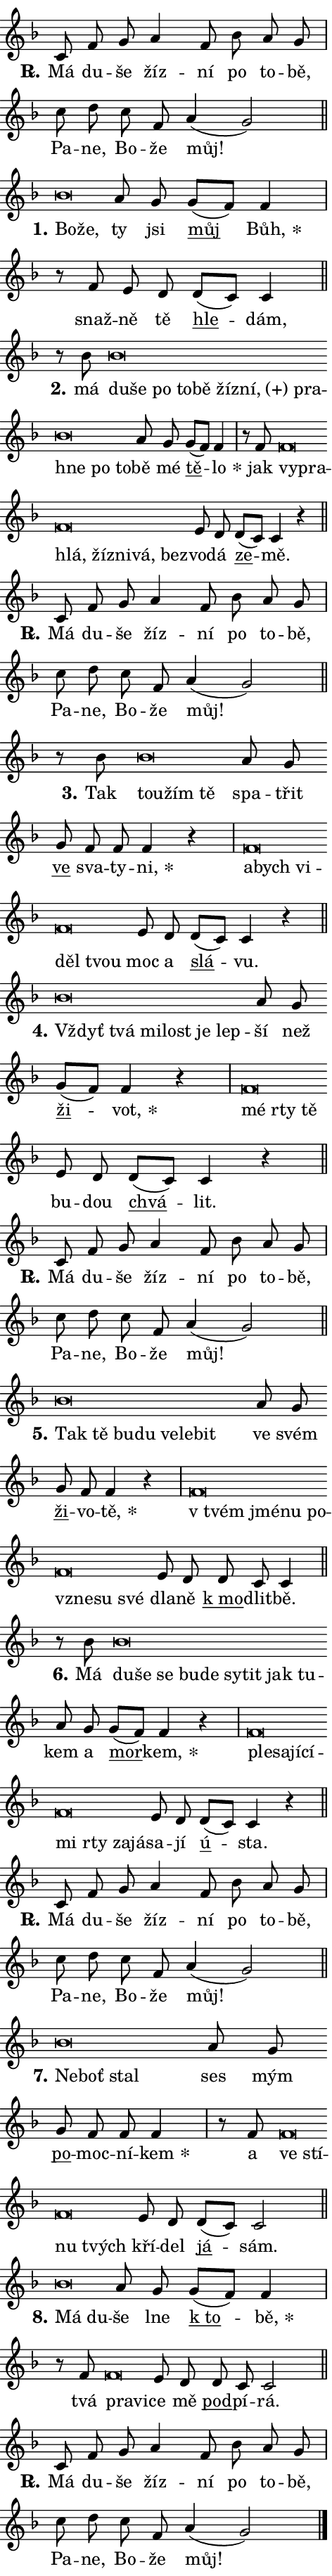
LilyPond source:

\version "2.24.0"
\header { tagline = "" }
\paper {
  indent = 0\cm
  top-margin = 0\cm
  right-margin = 0.13\cm % to fit lyric hyphens
  bottom-margin = 0\cm
  left-margin = 0\cm
  paper-width = 8\cm
  page-breaking = #ly:one-page-breaking
  system-system-spacing.basic-distance = #11
  score-system-spacing.basic-distance = #11
  ragged-last = ##f
}


%% Author: Thomas Morley
%% https://lists.gnu.org/archive/html/lilypond-user/2020-05/msg00002.html
#(define (line-position grob)
"Returns position of @var[grob} in current system:
   @code{'start}, if at first time-step
   @code{'end}, if at last time-step
   @code{'middle} otherwise
"
  (let* ((col (ly:item-get-column grob))
         (ln (ly:grob-object col 'left-neighbor))
         (rn (ly:grob-object col 'right-neighbor))
         (col-to-check-left (if (ly:grob? ln) ln col))
         (col-to-check-right (if (ly:grob? rn) rn col))
         (break-dir-left
           (and
             (ly:grob-property col-to-check-left 'non-musical #f)
             (ly:item-break-dir col-to-check-left)))
         (break-dir-right
           (and
             (ly:grob-property col-to-check-right 'non-musical #f)
             (ly:item-break-dir col-to-check-right))))
        (cond ((eqv? 1 break-dir-left) 'start)
              ((eqv? -1 break-dir-right) 'end)
              (else 'middle))))

#(define (tranparent-at-line-position vctor)
  (lambda (grob)
  "Relying on @code{line-position} select the relevant enry from @var{vctor}.
Used to determine transparency,"
    (case (line-position grob)
      ((end) (not (vector-ref vctor 0)))
      ((middle) (not (vector-ref vctor 1)))
      ((start) (not (vector-ref vctor 2))))))

noteHeadBreakVisibility =
#(define-music-function (break-visibility)(vector?)
"Makes @code{NoteHead}s transparent relying on @var{break-visibility}"
#{
  \override NoteHead.transparent =
    #(tranparent-at-line-position break-visibility)
#})

#(define delete-ledgers-for-transparent-note-heads
  (lambda (grob)
    "Reads whether a @code{NoteHead} is transparent.
If so this @code{NoteHead} is removed from @code{'note-heads} from
@var{grob}, which is supposed to be @code{LedgerLineSpanner}.
As a result ledgers are not printed for this @code{NoteHead}"
    (let* ((nhds-array (ly:grob-object grob 'note-heads))
           (nhds-list
             (if (ly:grob-array? nhds-array)
                 (ly:grob-array->list nhds-array)
                 '()))
           ;; Relies on the transparent-property being done before
           ;; Staff.LedgerLineSpanner.after-line-breaking is executed.
           ;; This is fragile ...
           (to-keep
             (remove
               (lambda (nhd)
                 (ly:grob-property nhd 'transparent #f))
               nhds-list)))
      ;; TODO find a better method to iterate over grob-arrays, similiar
      ;; to filter/remove etc for lists
      ;; For now rebuilt from scratch
      (set! (ly:grob-object grob 'note-heads)  '())
      (for-each
        (lambda (nhd)
          (ly:pointer-group-interface::add-grob grob 'note-heads nhd))
        to-keep))))

squashNotes = {
  \override NoteHead.X-extent = #'(-0.2 . 0.2)
  \override NoteHead.Y-extent = #'(-0.75 . 0)
  \override NoteHead.stencil =
    #(lambda (grob)
       (let ((pos (ly:grob-property grob 'staff-position)))
         (begin
           (if (< pos -7) (display "ERROR: Lower brevis then expected\n") (display ""))
           (if (<= pos -6) ly:text-interface::print ly:note-head::print))))
}
unSquashNotes = {
  \revert NoteHead.X-extent
  \revert NoteHead.Y-extent
  \revert NoteHead.stencil
}

hideNotes = \noteHeadBreakVisibility #begin-of-line-visible
unHideNotes = \noteHeadBreakVisibility #all-visible

% work-around for resetting accidentals
% https://lilypond.org/doc/v2.23/Documentation/notation/displaying-rhythms#unmetered-music
cadenzaMeasure = {
  \cadenzaOff
  \partial 1024 s1024
  \cadenzaOn
}

#(define-markup-command (accent layout props text) (markup?)
  "Underline accented syllable"
  (interpret-markup layout props
    #{\markup \override #'(offset . 4.3) \underline { #text }#}))

responsum = \markup \concat {
  "R" \hspace #-1.05 \path #0.1 #'((moveto 0 0.07) (lineto 0.9 0.8)) \hspace #0.05 "."
}

spaceSize = #0.6828661417322834 % exact space size for TeX Gyre Schola

\layout {
  \context {
    \Staff
    \remove "Time_signature_engraver"
    \override LedgerLineSpanner.after-line-breaking = #delete-ledgers-for-transparent-note-heads
  }
  \context {
    \Lyrics {
      \override LyricSpace.minimum-distance = \spaceSize
      \override LyricText.font-name = #"TeX Gyre Schola"
      \override LyricText.font-size = 1
      \override StanzaNumber.font-name = #"TeX Gyre Schola Bold"
      \override StanzaNumber.font-size = 1
    }
  }
  \context {
    \Score 
    \override NoteHead.text =
      #(lambda (grob) 
        (let ((pos (ly:grob-property grob 'staff-position)))
          #{\markup {
            \combine
              \halign #-0.55 \raise #(if (= pos -6) 0 0.5) \override #'(thickness . 2) \draw-line #'(3.2 . 0)
              \musicglyph "noteheads.sM1"
          }#}))
  }
}

% magnetic-lyrics.ily
%
%   written by
%     Jean Abou Samra <jean@abou-samra.fr>
%     Werner Lemberg <wl@gnu.org>
%
%   adapted by
%     Jiri Hon <jiri.hon@gmail.com>
%
% Version 2022-Apr-15

% https://www.mail-archive.com/lilypond-user@gnu.org/msg149350.html

#(define (Left_hyphen_pointer_engraver context)
   "Collect syllable-hyphen-syllable occurrences in lyrics and store
them in properties.  This engraver only looks to the left.  For
example, if the lyrics input is @code{foo -- bar}, it does the
following.

@itemize @bullet
@item
Set the @code{text} property of the @code{LyricHyphen} grob between
@q{foo} and @q{bar} to @code{foo}.

@item
Set the @code{left-hyphen} property of the @code{LyricText} grob with
text @q{foo} to the @code{LyricHyphen} grob between @q{foo} and
@q{bar}.
@end itemize

Use this auxiliary engraver in combination with the
@code{lyric-@/text::@/apply-@/magnetic-@/offset!} hook."
   (let ((hyphen #f)
         (text #f))
     (make-engraver
      (acknowledgers
       ((lyric-syllable-interface engraver grob source-engraver)
        (set! text grob)))
      (end-acknowledgers
       ((lyric-hyphen-interface engraver grob source-engraver)
        ;(when (not (grob::has-interface grob 'lyric-space-interface))
          (set! hyphen grob)));)
      ((stop-translation-timestep engraver)
       (when (and text hyphen)
         (ly:grob-set-object! text 'left-hyphen hyphen))
       (set! text #f)
       (set! hyphen #f)))))

#(define (lyric-text::apply-magnetic-offset! grob)
   "If the space between two syllables is less than the value in
property @code{LyricText@/.details@/.squash-threshold}, move the right
syllable to the left so that it gets concatenated with the left
syllable.

Use this function as a hook for
@code{LyricText@/.after-@/line-@/breaking} if the
@code{Left_@/hyphen_@/pointer_@/engraver} is active."
   (let ((hyphen (ly:grob-object grob 'left-hyphen #f)))
     (when hyphen
       (let ((left-text (ly:spanner-bound hyphen LEFT)))
         (when (grob::has-interface left-text 'lyric-syllable-interface)
           (let* ((common (ly:grob-common-refpoint grob left-text X))
                  (this-x-ext (ly:grob-extent grob common X))
                  (left-x-ext
                   (begin
                     ;; Trigger magnetism for left-text.
                     (ly:grob-property left-text 'after-line-breaking)
                     (ly:grob-extent left-text common X)))
                  ;; `delta` is the gap width between two syllables.
                  (delta (- (interval-start this-x-ext)
                            (interval-end left-x-ext)))
                  (details (ly:grob-property grob 'details))
                  (threshold (assoc-get 'squash-threshold details 0.2)))
             (when (< delta threshold)
               (let* (;; We have to manipulate the input text so that
                      ;; ligatures crossing syllable boundaries are not
                      ;; disabled.  For languages based on the Latin
                      ;; script this is essentially a beautification.
                      ;; However, for non-Western scripts it can be a
                      ;; necessity.
                      (lt (ly:grob-property left-text 'text))
                      (rt (ly:grob-property grob 'text))
                      (is-space (grob::has-interface hyphen 'lyric-space-interface))
                      (space (if is-space " " ""))
                      (extra-delta (if is-space spaceSize 0))
                      ;; Append new syllable.
                      (ltrt-space (if (and (string? lt) (string? rt))
                                (string-append lt space rt)
                                (make-concat-markup (list lt space rt))))
                      ;; Right-align `ltrt` to the right side.
                      (ltrt-space-markup (grob-interpret-markup
                               grob
                               (make-translate-markup
                                (cons (interval-length this-x-ext) 0)
                                (make-right-align-markup ltrt-space)))))
                 (begin
                   ;; Don't print `left-text`.
                   (ly:grob-set-property! left-text 'stencil #f)
                   ;; Set text and stencil (which holds all collected
                   ;; syllables so far) and shift it to the left.
                   (ly:grob-set-property! grob 'text ltrt-space)
                   (ly:grob-set-property! grob 'stencil ltrt-space-markup)
                   (ly:grob-translate-axis! grob (- (- delta extra-delta)) X))))))))))


#(define (lyric-hyphen::displace-bounds-first grob)
   ;; Make very sure this callback isn't triggered too early.
   (let ((left (ly:spanner-bound grob LEFT))
         (right (ly:spanner-bound grob RIGHT)))
     (ly:grob-property left 'after-line-breaking)
     (ly:grob-property right 'after-line-breaking)
     (ly:lyric-hyphen::print grob)))

squashThreshold = #0.4

\layout {
  \context {
    \Lyrics
    \consists #Left_hyphen_pointer_engraver
    \override LyricText.after-line-breaking =
      #lyric-text::apply-magnetic-offset!
    \override LyricHyphen.stencil = #lyric-hyphen::displace-bounds-first
    \override LyricText.details.squash-threshold = \squashThreshold
    \override LyricHyphen.minimum-distance = 0
    \override LyricHyphen.minimum-length = \squashThreshold
  }
}

squashText = \override LyricText.details.squash-threshold = 9999
unSquashText = \override LyricText.details.squash-threshold = \squashThreshold

leftText = \override LyricText.self-alignment-X = #LEFT
unLeftText = \revert LyricText.self-alignment-X

starOffset = #(lambda (grob) 
                (let ((x_offset (ly:self-alignment-interface::aligned-on-x-parent grob)))
                  (if (= x_offset 0) 0 (+ x_offset 1.2))))

star = #(define-music-function (syllable)(string?)
"Append star separator at the end of a syllable"
#{
  \once \override LyricText.X-offset = #starOffset
  \lyricmode { \markup {
    #syllable
    \override #'((font-name . "TeX Gyre Schola Bold")) \hspace #0.2 \lower #0.65 \larger "*"
  } }
#})

starAccent = #(define-music-function (syllable)(string?)
"Append star separator at the end of a syllable and make accent"
#{
  \once \override LyricText.X-offset = #starOffset
  \lyricmode { \markup {
    \accent #syllable
    \override #'((font-name . "TeX Gyre Schola Bold")) \hspace #0.2 \lower #0.65 \larger "*"
  } }
#})

breath = #(define-music-function (syllable)(string?)
"Append breathing indicator at the end of a syllable"
#{
  \lyricmode { \markup { #syllable "+" } }
#})

optionalBreath = #(define-music-function (syllable)(string?)
"Append optional breathing indicator at the end of a syllable"
#{
  \lyricmode { \markup { #syllable "(+)" } }
#})


\score {
    <<
        \new Voice = "melody" { \cadenzaOn \key f \major \relative { c'8 f g a4 f8 \bar "" bes a g \cadenzaMeasure \bar "|" c d c f, a4( g2) \cadenzaMeasure \bar "||" \break } }
        \new Lyrics \lyricsto "melody" { \lyricmode { \set stanza = \responsum
Má du -- še žíz -- ní po to -- bě, Pa -- ne, Bo -- že můj! } }
    >>
    \layout {}
}

\score {
    <<
        \new Voice = "melody" { \cadenzaOn \key f \major \relative { \squashNotes bes'\breve*1/16 \hideNotes \breve*1/16 \bar "" \unHideNotes \unSquashNotes a8 g \bar "" g[( f)] f4 \cadenzaMeasure \bar "|" r8 f e8 d \bar "" d[( c)] c4 \cadenzaMeasure \bar "||" \break } }
        \new Lyrics \lyricsto "melody" { \lyricmode { \set stanza = "1."
\leftText Bo -- \squashText že, \unLeftText \unSquashText ty jsi \markup \accent můj \star Bůh, snaž -- ně tě \markup \accent hle -- dám, } }
    >>
    \layout {}
}

\score {
    <<
        \new Voice = "melody" { \cadenzaOn \key f \major \relative { r8 bes'8 \squashNotes bes\breve*1/16 \hideNotes \breve*1/16 \bar "" \breve*1/16 \bar "" \breve*1/16 \bar "" \breve*1/16 \bar "" \breve*1/16 \bar "" \breve*1/16 \bar "" \breve*1/16 \bar "" \breve*1/16 \bar "" \breve*1/16 \breve*1/16 \bar "" \unHideNotes \unSquashNotes a8 g \bar "" g[( f)] f4 \cadenzaMeasure \bar "|" r8 f8 \squashNotes f\breve*1/16 \hideNotes \breve*1/16 \bar "" \breve*1/16 \bar "" \breve*1/16 \bar "" \breve*1/16 \bar "" \breve*1/16 \breve*1/16 \bar "" \unHideNotes \unSquashNotes e8 d \bar "" d[( c)] c4 r \cadenzaMeasure \bar "||" \break } }
        \new Lyrics \lyricsto "melody" { \lyricmode { \set stanza = "2."
má \leftText du -- \squashText še po to -- bě žíz -- \optionalBreath ní, pra -- hne po to -- \unLeftText \unSquashText bě mé \markup \accent tě -- \star lo jak \leftText vy -- \squashText pra -- hlá, žíz -- ni -- vá, bez -- \unLeftText \unSquashText vo -- dá \markup \accent ze -- mě. } }
    >>
    \layout {}
}

\score {
    <<
        \new Voice = "melody" { \cadenzaOn \key f \major \relative { c'8 f g a4 f8 \bar "" bes a g \cadenzaMeasure \bar "|" c d c f, a4( g2) \cadenzaMeasure \bar "||" \break } }
        \new Lyrics \lyricsto "melody" { \lyricmode { \set stanza = \responsum
Má du -- še žíz -- ní po to -- bě, Pa -- ne, Bo -- že můj! } }
    >>
    \layout {}
}

\score {
    <<
        \new Voice = "melody" { \cadenzaOn \key f \major \relative { r8 bes'8 \squashNotes bes\breve*1/16 \hideNotes \breve*1/16 \breve*1/16 \bar "" \unHideNotes \unSquashNotes a8 g \bar "" g f f f4 r \cadenzaMeasure \bar "|" \squashNotes f\breve*1/16 \hideNotes \breve*1/16 \bar "" \breve*1/16 \bar "" \breve*1/16 \breve*1/16 \bar "" \unHideNotes \unSquashNotes e8 d \bar "" d[( c)] c4 r \cadenzaMeasure \bar "||" \break } }
        \new Lyrics \lyricsto "melody" { \lyricmode { \set stanza = "3."
Tak \leftText tou -- \squashText žím tě \unLeftText \unSquashText spa -- třit \markup \accent ve sva -- ty -- \star ni, \leftText a -- \squashText bych vi -- děl tvou \unLeftText \unSquashText moc a \markup \accent slá -- vu. } }
    >>
    \layout {}
}

\score {
    <<
        \new Voice = "melody" { \cadenzaOn \key f \major \relative { \squashNotes bes'\breve*1/16 \hideNotes \breve*1/16 \bar "" \breve*1/16 \bar "" \breve*1/16 \bar "" \breve*1/16 \breve*1/16 \bar "" \unHideNotes \unSquashNotes a8 g \bar "" g[( f)] f4 r \cadenzaMeasure \bar "|" \squashNotes f\breve*1/16 \hideNotes \breve*1/16 \breve*1/16 \bar "" \unHideNotes \unSquashNotes e8 d \bar "" d[( c)] c4 r \cadenzaMeasure \bar "||" \break } }
        \new Lyrics \lyricsto "melody" { \lyricmode { \set stanza = "4."
\leftText Vždyť \squashText tvá mi -- lost je lep -- \unLeftText \unSquashText ší než \markup \accent ži -- \star vot, \leftText mé \squashText rty tě \unLeftText \unSquashText bu -- dou \markup \accent chvá -- lit. } }
    >>
    \layout {}
}

\score {
    <<
        \new Voice = "melody" { \cadenzaOn \key f \major \relative { c'8 f g a4 f8 \bar "" bes a g \cadenzaMeasure \bar "|" c d c f, a4( g2) \cadenzaMeasure \bar "||" \break } }
        \new Lyrics \lyricsto "melody" { \lyricmode { \set stanza = \responsum
Má du -- še žíz -- ní po to -- bě, Pa -- ne, Bo -- že můj! } }
    >>
    \layout {}
}

\score {
    <<
        \new Voice = "melody" { \cadenzaOn \key f \major \relative { \squashNotes bes'\breve*1/16 \hideNotes \breve*1/16 \bar "" \breve*1/16 \bar "" \breve*1/16 \bar "" \breve*1/16 \bar "" \breve*1/16 \breve*1/16 \bar "" \unHideNotes \unSquashNotes a8 g \bar "" g f f4 r \cadenzaMeasure \bar "|" \squashNotes f\breve*1/16 \hideNotes \breve*1/16 \bar "" \breve*1/16 \bar "" \breve*1/16 \bar "" \breve*1/16 \bar "" \breve*1/16 \breve*1/16 \bar "" \unHideNotes \unSquashNotes e8 d \bar "" d c c4 \cadenzaMeasure \bar "||" \break } }
        \new Lyrics \lyricsto "melody" { \lyricmode { \set stanza = "5."
\leftText Tak \squashText tě bu -- du ve -- le -- bit \unLeftText \unSquashText ve svém \markup \accent ži -- vo -- \star tě, \leftText "v tvém" \squashText jmé -- nu po -- vzne -- su své \unLeftText \unSquashText dla -- ně \markup \accent "k mo" -- dlit -- bě. } }
    >>
    \layout {}
}

\score {
    <<
        \new Voice = "melody" { \cadenzaOn \key f \major \relative { r8 bes'8 \squashNotes bes\breve*1/16 \hideNotes \breve*1/16 \bar "" \breve*1/16 \bar "" \breve*1/16 \bar "" \breve*1/16 \bar "" \breve*1/16 \bar "" \breve*1/16 \bar "" \breve*1/16 \breve*1/16 \bar "" \unHideNotes \unSquashNotes a8 g \bar "" g[( f)] f4 r \cadenzaMeasure \bar "|" \squashNotes f\breve*1/16 \hideNotes \breve*1/16 \bar "" \breve*1/16 \bar "" \breve*1/16 \bar "" \breve*1/16 \bar "" \breve*1/16 \bar "" \breve*1/16 \breve*1/16 \bar "" \unHideNotes \unSquashNotes e8 d \bar "" d[( c)] c4 r \cadenzaMeasure \bar "||" \break } }
        \new Lyrics \lyricsto "melody" { \lyricmode { \set stanza = "6."
Má \leftText du -- \squashText še se bu -- de sy -- tit jak tu -- \unLeftText \unSquashText kem a \markup \accent mor -- \star kem, \leftText ple -- \squashText sa -- jí -- cí -- mi rty za -- já -- \unLeftText \unSquashText sa -- jí \markup \accent ú -- sta. } }
    >>
    \layout {}
}

\score {
    <<
        \new Voice = "melody" { \cadenzaOn \key f \major \relative { c'8 f g a4 f8 \bar "" bes a g \cadenzaMeasure \bar "|" c d c f, a4( g2) \cadenzaMeasure \bar "||" \break } }
        \new Lyrics \lyricsto "melody" { \lyricmode { \set stanza = \responsum
Má du -- še žíz -- ní po to -- bě, Pa -- ne, Bo -- že můj! } }
    >>
    \layout {}
}

\score {
    <<
        \new Voice = "melody" { \cadenzaOn \key f \major \relative { \squashNotes bes'\breve*1/16 \hideNotes \breve*1/16 \breve*1/16 \bar "" \unHideNotes \unSquashNotes a8 g \bar "" g f f f4 \cadenzaMeasure \bar "|" r8 f8 \squashNotes f\breve*1/16 \hideNotes \breve*1/16 \bar "" \breve*1/16 \breve*1/16 \bar "" \unHideNotes \unSquashNotes e8 d \bar "" d[( c)] c2 \cadenzaMeasure \bar "||" \break } }
        \new Lyrics \lyricsto "melody" { \lyricmode { \set stanza = "7."
\leftText Ne -- \squashText boť stal \unLeftText \unSquashText ses mým \markup \accent po -- moc -- ní -- \star kem a \leftText ve \squashText stí -- nu tvých \unLeftText \unSquashText kří -- del \markup \accent já -- sám. } }
    >>
    \layout {}
}

\score {
    <<
        \new Voice = "melody" { \cadenzaOn \key f \major \relative { \squashNotes bes'\breve*1/16 \hideNotes \breve*1/16 \bar "" \unHideNotes \unSquashNotes a8 g \bar "" g[( f)] f4 \cadenzaMeasure \bar "|" r8 f8 \squashNotes f\breve*1/16 \hideNotes \breve*1/16 \bar "" \unHideNotes \unSquashNotes e8 d \bar "" d c c2 \cadenzaMeasure \bar "||" \break } }
        \new Lyrics \lyricsto "melody" { \lyricmode { \set stanza = "8."
\leftText Má \squashText du -- \unLeftText \unSquashText še lne \markup \accent "k to" -- \star bě, tvá \leftText pra -- \squashText vi -- \unLeftText \unSquashText ce mě \markup \accent pod -- pí -- rá. } }
    >>
    \layout {}
}

\score {
    <<
        \new Voice = "melody" { \cadenzaOn \key f \major \relative { c'8 f g a4 f8 \bar "" bes a g \cadenzaMeasure \bar "|" c d c f, a4( g2) \cadenzaMeasure \bar "||" \break } \bar "|." }
        \new Lyrics \lyricsto "melody" { \lyricmode { \set stanza = \responsum
Má du -- še žíz -- ní po to -- bě, Pa -- ne, Bo -- že můj! } }
    >>
    \layout {}
}
